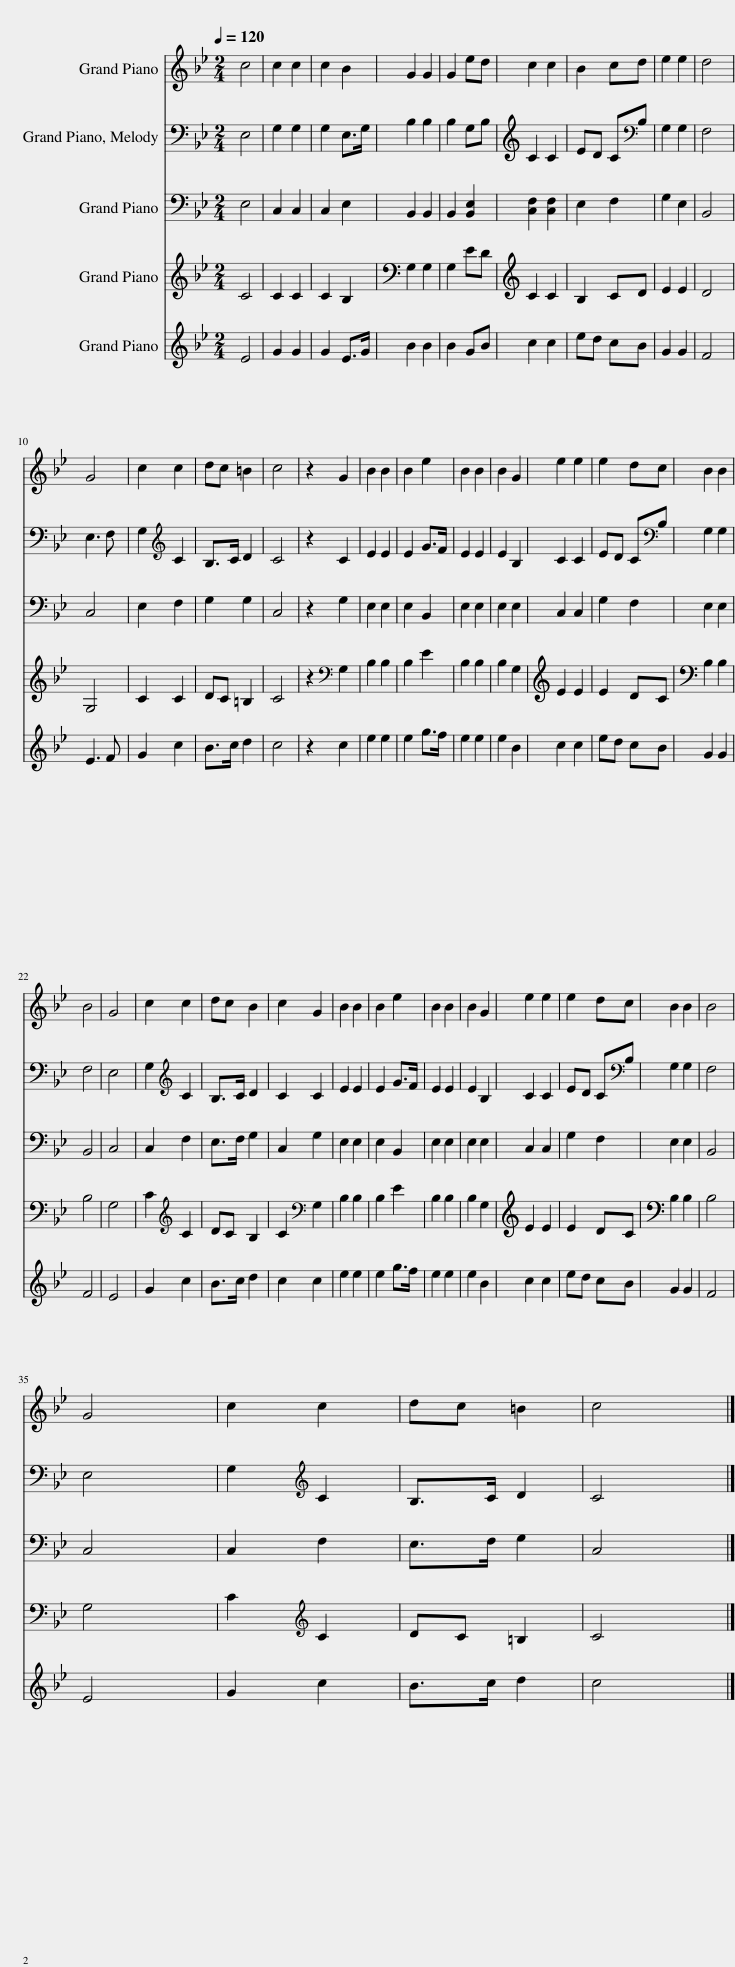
X:1
%%score 1 2 3 4 5
L:1/8
Q:1/4=120
M:2/4
I:linebreak $
K:Bb
V:1 treble
V:2 bass
V:3 bass
V:4 treble
V:5 treble
V:1
 c4 | c2 c2 | c2 B2 | G2 G2 | G2 ed | %5
 c2 c2 | B2 cd | e2 e2 | d4 |$ G4 | %10
 c2 c2 | dc =B2 | c4 | z2 G2 | B2 B2 | %15
 B2 e2 | B2 B2 | B2 G2 | e2 e2 | e2 dc | %20
 B2 B2 |$ B4 | G4 | c2 c2 | dc B2 | %25
 c2 G2 | B2 B2 | B2 e2 | B2 B2 | B2 G2 | %30
 e2 e2 | e2 dc | B2 B2 | B4 |$ G4 | %35
 c2 c2 | dc =B2 | c4 |] %38
V:2
 E,4 | G,2 G,2 | G,2 E,>G, | B,2 B,2 | B,2 G,B, | %5
 C2 C2 | ED C[K:bass]B, | G,2 G,2 | F,4 |$ E,3 F, | %10
 G,2[K:treble] C2 | B,>C D2 | C4 | z2 C2 | E2 E2 | %15
 E2 G>F | E2 E2 | E2 B,2 | C2 C2 | ED C[K:bass]B, | %20
 G,2 G,2 |$ F,4 | E,4 | G,2[K:treble] C2 | B,>C D2 | %25
 C2 C2 | E2 E2 | E2 G>F | E2 E2 | E2 B,2 | %30
 C2 C2 | ED C[K:bass]B, | G,2 G,2 | F,4 |$ E,4 | %35
 G,2[K:treble] C2 | B,>C D2 | C4 |] %38
V:3
 E,4 | C,2 C,2 | C,2 E,2 | B,,2 B,,2 | B,,2 [B,,E,]2 | %5
 [C,F,]2 [C,F,]2 | E,2 F,2 | G,2 E,2 | B,,4 |$ C,4 | %10
 E,2 F,2 | G,2 G,2 | C,4 | z2 G,2 | E,2 E,2 | %15
 E,2 B,,2 | E,2 E,2 | E,2 E,2 | C,2 C,2 | G,2 F,2 | %20
 E,2 E,2 |$ B,,4 | C,4 | C,2 F,2 | E,>F, G,2 | %25
 C,2 G,2 | E,2 E,2 | E,2 B,,2 | E,2 E,2 | E,2 E,2 | %30
 C,2 C,2 | G,2 F,2 | E,2 E,2 | B,,4 |$ C,4 | %35
 C,2 F,2 | E,>F, G,2 | C,4 |] %38
V:4
 C4 | C2 C2 | C2 B,2 | G,2 G,2 | G,2 ED | %5
 C2 C2 | B,2 CD | E2 E2 | D4 |$ G,4 | %10
 C2 C2 | DC =B,2 | C4 | z2[K:bass] G,2 | B,2 B,2 | %15
 B,2 E2 | B,2 B,2 | B,2 G,2 | E2 E2 | E2 DC | %20
 B,2 B,2 |$ B,4 | G,4 | C2[K:treble] C2 | DC B,2 | %25
 C2[K:bass] G,2 | B,2 B,2 | B,2 E2 | B,2 B,2 | B,2 G,2 | %30
 E2 E2 | E2 DC | B,2 B,2 | B,4 |$ G,4 | %35
 C2[K:treble] C2 | DC =B,2 | C4 |] %38
V:5
 E4 | G2 G2 | G2 E>G | B2 B2 | B2 GB | %5
 c2 c2 | ed cB | G2 G2 | F4 |$ E3 F | %10
 G2 c2 | B>c d2 | c4 | z2 c2 | e2 e2 | %15
 e2 g>f | e2 e2 | e2 B2 | c2 c2 | ed cB | %20
 G2 G2 |$ F4 | E4 | G2 c2 | B>c d2 | %25
 c2 c2 | e2 e2 | e2 g>f | e2 e2 | e2 B2 | %30
 c2 c2 | ed cB | G2 G2 | F4 |$ E4 | %35
 G2 c2 | B>c d2 | c4 |] %38
